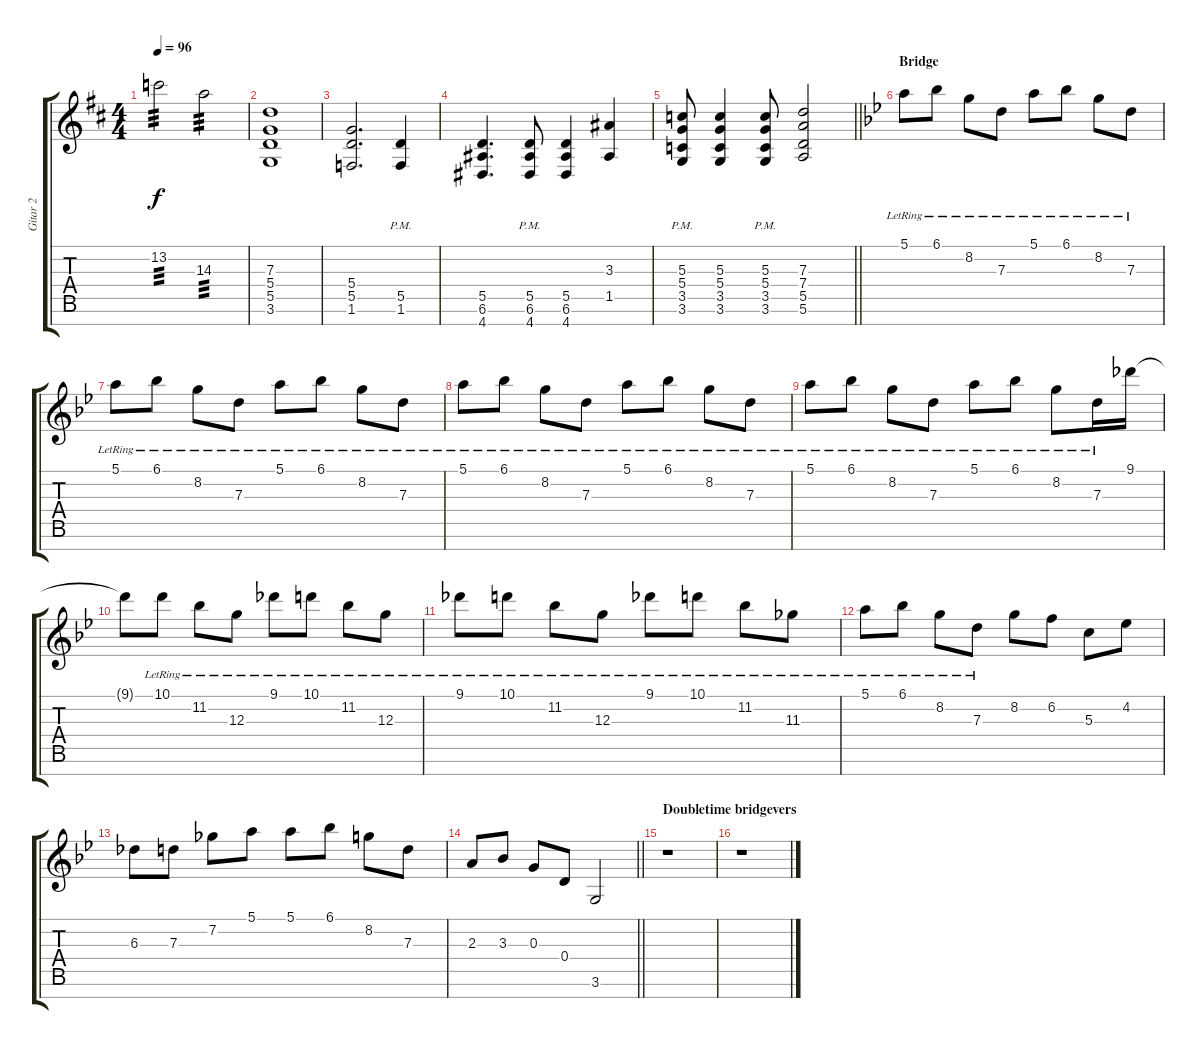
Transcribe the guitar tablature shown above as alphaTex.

\track ("Gitar 2" "Gitar 2") {instrument acousticguitarsteel}
\staff {score tabs}
\tuning (E4 B3 G3 D3 A2 E2 B1) {hide}
\ts (4 4)
\tempo 96
\clef g2
\ks bminor
13.2.2{tp 3 dy f} 14.3.2{tp 3} |
(7.3 5.4 5.5 3.6).1 |
(5.4 5.5 1.6).2{d} (5.5{pm} 1.6{pm}).4 |
(5.5 6.6 4.7).4{d} (5.5{pm} 6.6{pm} 4.7).8 (5.5 6.6 4.7).4 (3.3 1.5).4 |
\barLineRight lightlight
(5.3 5.4 3.5{pm} 3.6{pm}).8 (5.3 5.4 3.5 3.6).4 (5.3 5.4 3.5 3.6{pm}).8 (7.3 7.4 5.5 5.6).2 |
\section ("" "Bridge")
\ks gminor
5.1{lr}.8{instrument electricguitarmuted} 6.1{lr}.8 8.2{lr}.8 7.3{lr}.8 5.1{lr}.8 6.1{lr}.8 8.2{lr}.8 7.3{lr}.8 |
5.1{lr}.8 6.1{lr}.8 8.2{lr}.8 7.3{lr}.8 5.1{lr}.8 6.1{lr}.8 8.2{lr}.8 7.3{lr}.8 |
5.1{lr}.8 6.1{lr}.8 8.2{lr}.8 7.3{lr}.8 5.1{lr}.8 6.1{lr}.8 8.2{lr}.8 7.3{lr}.8 |
5.1{lr}.8 6.1{lr}.8 8.2{lr}.8 7.3{lr}.8 5.1{lr}.8 6.1{lr}.8 8.2{lr}.8 7.3{lr}.16 9.1.16 |
9.1{t}.8 10.1{lr}.8 11.2{lr}.8 12.3{lr}.8 9.1{lr}.8 10.1{lr}.8 11.2{lr}.8 12.3{lr}.8 |
9.1{lr}.8 10.1{lr}.8 11.2{lr}.8 12.3{lr}.8 9.1{lr}.8 10.1{lr}.8 11.2{lr}.8 11.3{lr}.8 |
5.1{lr}.8 6.1{lr}.8 8.2{lr}.8 7.3{lr}.8 8.2.8 6.2.8 5.3.8 4.2.8 |
6.3.8 7.3.8 7.2.8 5.1.8 5.1.8 6.1.8 8.2.8 7.3.8 |
\barLineRight lightlight
2.3.8 3.3.8 0.3.8 0.4.8 3.6.2 |
\section ("" "Doubletime bridgevers")
r.1 |
r.1
